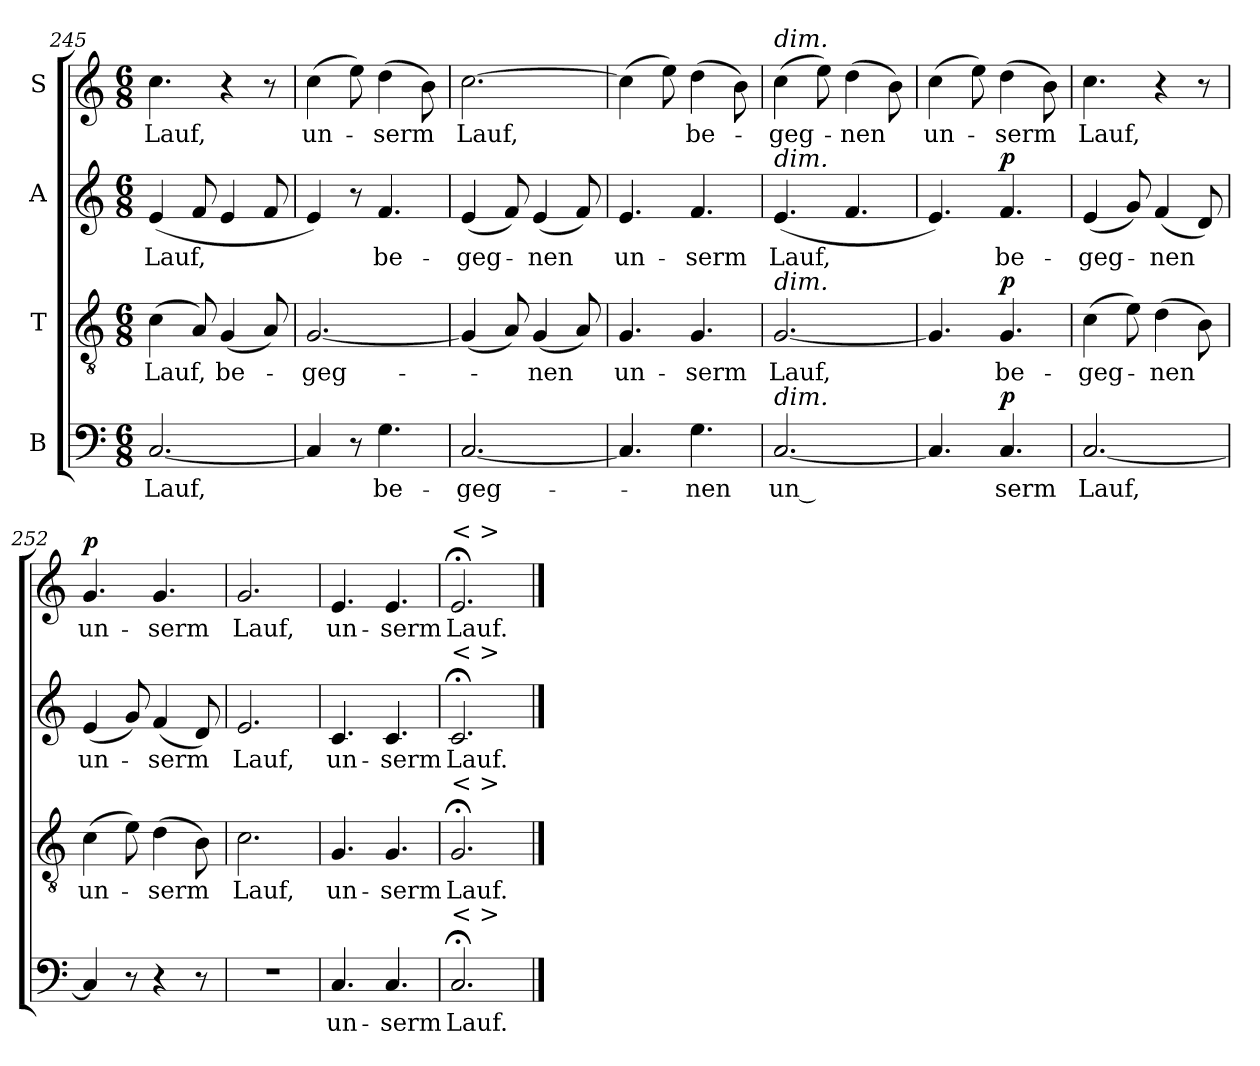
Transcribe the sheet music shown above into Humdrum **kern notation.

**kern	**text	**dynam	**kern	**text	**dynam	**kern	**text	**dynam	**kern	**text	**dynam
*part4	*part4	*part4	*part3	*part3	*part3	*part2	*part2	*part2	*part1	*part1	*part1
*staff4	*staff4	*staff4	*staff3	*staff3	*staff3	*staff2	*staff2	*staff2	*staff1	*staff1	*staff1
*I"B	*	*	*I"T	*	*	*I"A	*	*	*I"S	*	*
*clefF4	*	*	*clefGv2	*	*	*clefG2	*	*	*clefG2	*	*
*k[]	*	*	*k[]	*	*	*k[]	*	*	*k[]	*	*
*M6/8	*	*	*M6/8	*	*	*M6/8	*	*	*M6/8	*	*
=245	=245	=245	=245	=245	=245	=245	=245	=245	=245	=245	=245
[2.C/	Lauf,	.	(4c\	Lauf,	.	(4e/	Lauf,	.	4.cc\	Lauf,	.
.	.	.	8A/)	.	.	8f/	.	.	.	.	.
.	.	.	(4G/	be-	.	4e/	.	.	4r	.	.
.	.	.	8A/)	.	.	8f/	.	.	8r	.	.
=246	=246	=246	=246	=246	=246	=246	=246	=246	=246	=246	=246
4C/]	.	.	[2.G/	­geg-	.	4e/)	.	.	(4cc\	un-	.
8r	.	.	.	.	.	8r	.	.	8ee\)	.	.
4.G\	be-	.	.	.	.	4.f/	be-	.	(4dd\	-serm	.
.	.	.	.	.	.	.	.	.	8b\)	.	.
=247	=247	=247	=247	=247	=247	=247	=247	=247	=247	=247	=247
[2.C/	-geg-	.	(4G/]	.	.	(>4e/	-geg-	.	[2.cc\	Lauf,	.
.	.	.	8A/)	.	.	8f/)	.	.	.	.	.
.	.	.	(4G/	-nen	.	(>4e/	-nen	.	.	.	.
.	.	.	8A/)	.	.	8f/)	.	.	.	.	.
!!LO:LB:g=z
=248	=248	=248	=248	=248	=248	=248	=248	=248	=248	=248	=248
4.C/]	.	.	4.G/	un-	.	4.e/	un-	.	(4cc\]	.	.
.	.	.	.	.	.	.	.	.	8ee\)	.	.
4.G\	-nen	.	4.G/	-serm	.	4.f/	-serm	.	(4dd\	be-	.
.	.	.	.	.	.	.	.	.	8b\)	.	.
=249	=249	=249	=249	=249	=249	=249	=249	=249	=249	=249	=249
!	!	!	!	!	!	!	!	!	!LO:TX:a:i:t=dim.	!	!
!	!	!	!	!	!	!LO:TX:a:i:t=dim.	!	!	!	!	!
!	!	!	!LO:TX:a:i:t=dim.	!	!	!	!	!	!	!	!
!LO:TX:a:i:t=dim.	!	!	!	!	!	!	!	!	!	!	!
[2.C/	un --	.	[2.G/	Lauf,	.	(>4.e/	Lauf,	.	(4cc\	­geg-	.
.	.	.	.	.	.	.	.	.	8ee\)	.	.
.	.	.	.	.	.	4.f/	.	.	(4dd\	-nen	.
.	.	.	.	.	.	.	.	.	8b\)	.	.
=250	=250	=250	=250	=250	=250	=250	=250	=250	=250	=250	=250
4.C/]	.	.	4.G/]	.	.	4.e/)	.	.	(4cc\	un-	.
.	.	.	.	.	.	.	.	.	8ee\)	.	.
!	!	!LO:DY:a	!	!	!LO:DY:a	!	!	!LO:DY:a	!	!	!
4.C/	-serm	p	4.G/	be-	p	4.f/	be-	p	(4dd\	-serm	.
.	.	.	.	.	.	.	.	.	8b\)	.	.
=251	=251	=251	=251	=251	=251	=251	=251	=251	=251	=251	=251
[2.C/	Lauf,	.	(4c\	-geg-	.	(>4e/	-geg-	.	4.cc\	Lauf,	.
.	.	.	8e\)	.	.	8g/)	.	.	.	.	.
.	.	.	(4d\	-nen	.	(>4f/	-nen	.	4r	.	.
.	.	.	8B\)	.	.	8d/)	.	.	8r	.	.
=252	=252	=252	=252	=252	=252	=252	=252	=252	=252	=252	=252
!	!	!	!	!	!	!	!	!	!	!	!LO:DY:a
4C/]	.	.	(4c\	un-	.	(>4e/	un-	.	4.g/	un-	p
8r	.	.	8e\)	.	.	8g/)	.	.	.	.	.
4r	.	.	(4d\	-serm	.	(>4f/	-serm	.	4.g/	-serm	.
8r	.	.	8B\)	.	.	8d/)	.	.	.	.	.
=253	=253	=253	=253	=253	=253	=253	=253	=253	=253	=253	=253
2.r	.	.	2.c\	Lauf,	.	2.e/	Lauf,	.	2.g/	Lauf,	.
=254	=254	=254	=254	=254	=254	=254	=254	=254	=254	=254	=254
4.C/	un-	.	4.G/	un-	.	4.c/	un-	.	4.e/	un-	.
4.C/	-serm	.	4.G/	-serm	.	4.c/	-serm	.	4.e/	-serm	.
=255	=255	=255	=255	=255	=255	=255	=255	=255	=255	=255	=255
!	!	!	!	!	!	!	!	!	!LO:TX:a:i:t=<    >	!	!
!	!	!	!	!	!	!LO:TX:a:i:t=<    >	!	!	!	!	!
!	!	!	!LO:TX:a:i:t=<    >	!	!	!	!	!	!	!	!
!LO:TX:a:i:t=<    >	!	!	!	!	!	!	!	!	!	!	!
2.C;</	Lauf.	.	2.G;</	Lauf.	.	2.c;</	Lauf.	.	2.e;</	Lauf.	.
==	==	==	==	==	==	==	==	==	==	==	==
*-	*-	*-	*-	*-	*-	*-	*-	*-	*-	*-	*-
